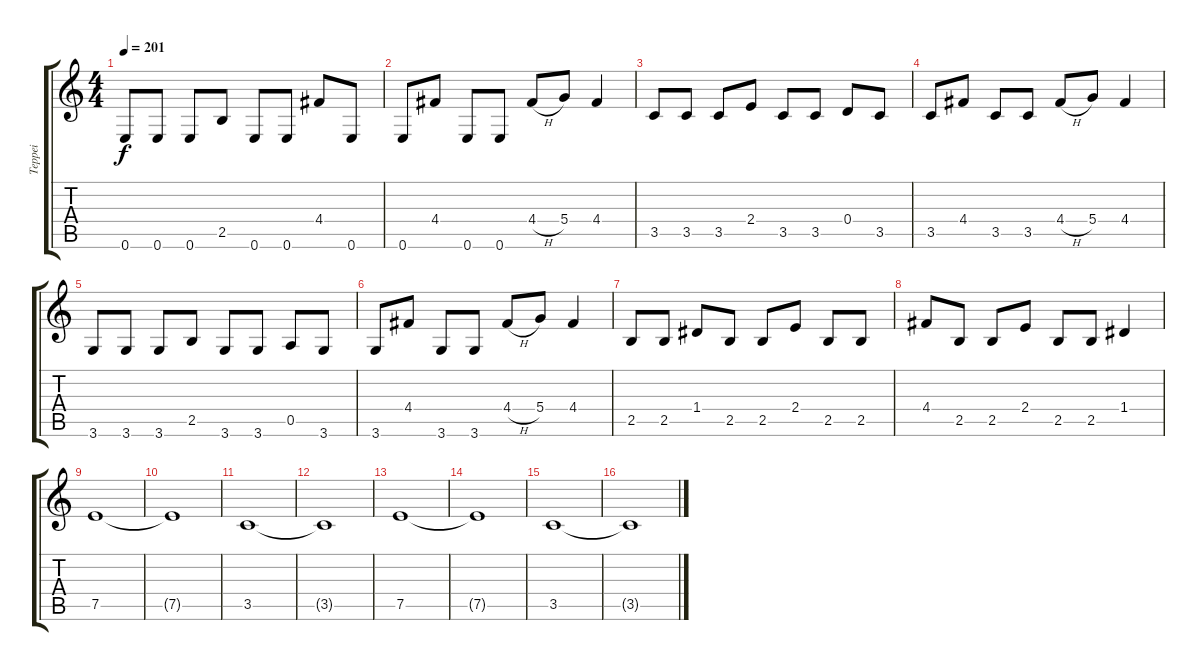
\track ("Teppei" "Teppei") {instrument distortionguitar}
\staff {score tabs}
\tuning (E4 B3 G3 D3 A2 E2) {hide}
\ts (4 4)
\tempo 201
\clef g2
\ks c
0.6.8{dy f} 0.6.8 0.6.8 2.5.8 0.6.8 0.6.8 4.4.8 0.6.8 |
0.6.8 4.4.8 0.6.8 0.6.8 4.4{h}.8 5.4.8 4.4.4 |
3.5.8 3.5.8 3.5.8 2.4.8 3.5.8 3.5.8 0.4.8 3.5.8 |
3.5.8 4.4.8 3.5.8 3.5.8 4.4{h}.8 5.4.8 4.4.4 |
3.6.8 3.6.8 3.6.8 2.5.8 3.6.8 3.6.8 0.5.8 3.6.8 |
3.6.8 4.4.8 3.6.8 3.6.8 4.4{h}.8 5.4.8 4.4.4 |
2.5.8 2.5.8 1.4.8 2.5.8 2.5.8 2.4.8 2.5.8 2.5.8 |
4.4.8 2.5.8 2.5.8 2.4.8 2.5.8 2.5.8 1.4.4 |
7.5.1 |
7.5{t}.1 |
3.5.1 |
3.5{t}.1 |
7.5.1 |
7.5{t}.1 |
3.5.1 |
3.5{t}.1
